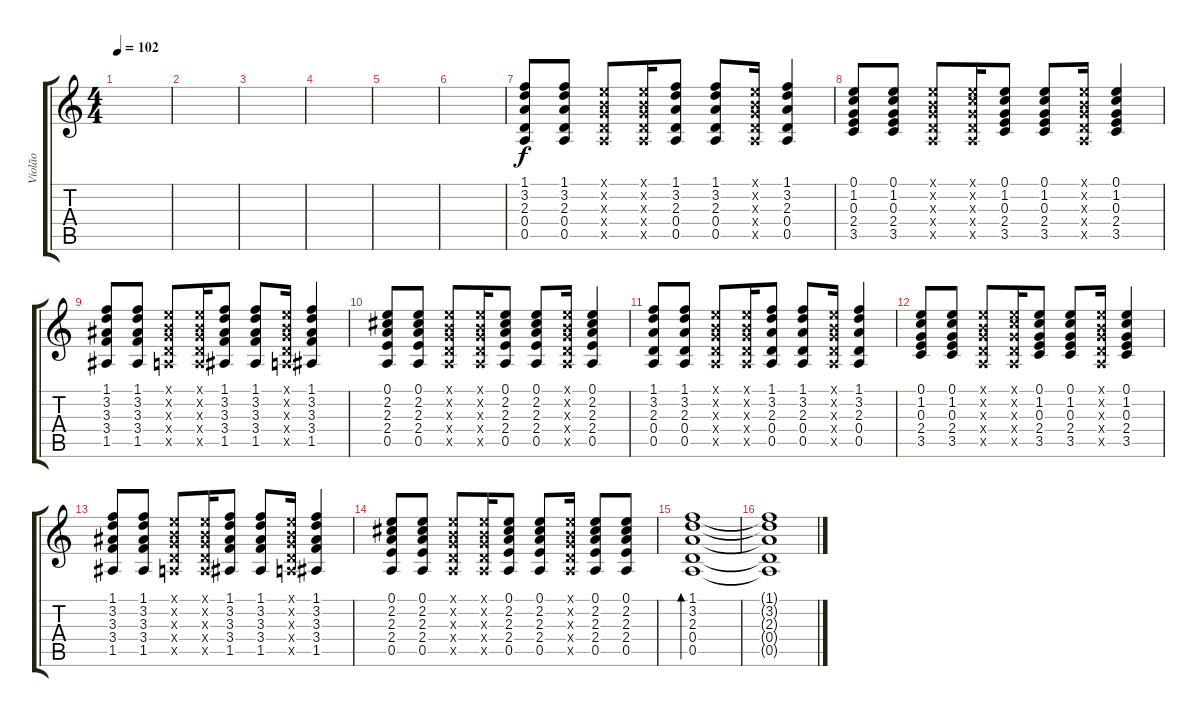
\track ("Violão" "Violão") {instrument acousticguitarsteel}
\staff {score tabs}
\tuning (E4 B3 G3 D3 A2 E2) {hide}
\ts (4 4)
\tempo 102
\clef g2
\ks c
|
|
|
|
|
|
(1.1 3.2 2.3 0.4 0.5).8 (1.1 3.2 2.3 0.4 0.5).8 (0.1{x} 0.2{x} 0.3{x} 0.4{x} 0.5{x}).8 (0.1{x} 0.2{x} 0.3{x} 0.4{x} 0.5{x}).16 (1.1 3.2 2.3 0.4 0.5).8 (1.1 3.2 2.3 0.4 0.5).8 (0.1{x} 0.2{x} 0.3{x} 0.4{x} 0.5{x}).16 (1.1 3.2 2.3 0.4 0.5).4 |
(0.1 1.2 0.3 2.4 3.5).8 (0.1 1.2 0.3 2.4 3.5).8 (0.1{x} 0.2{x} 0.3{x} 0.4{x} 0.5{x}).8 (0.1{x} 1.2{x} 0.3{x} 0.4{x} 0.5{x}).16 (0.1 1.2 0.3 2.4 3.5).8 (0.1 1.2 0.3 2.4 3.5).8 (0.1{x} 0.2{x} 0.3{x} 0.4{x} 0.5{x}).16 (0.1 1.2 0.3 2.4 3.5).4 |
(1.1 3.2 3.3 3.4 1.5).8 (1.1 3.2 3.3 3.4 1.5).8 (0.1{x} 0.2{x} 0.3{x} 0.4{x} 0.5{x}).8 (0.1{x} 0.2{x} 0.3{x} 0.4{x} 0.5{x}).16 (1.1 3.2 3.3 3.4 1.5).8 (1.1 3.2 3.3 3.4 1.5).8 (0.1{x} 0.2{x} 0.3{x} 0.4{x} 0.5{x}).16 (1.1 3.2 3.3 3.4 1.5).4 |
(0.1 2.2 2.3 2.4 0.5).8 (0.1 2.2 2.3 2.4 0.5).8 (0.1{x} 0.2{x} 0.3{x} 0.4{x} 0.5{x}).8 (0.1{x} 0.2{x} 0.3{x} 0.4{x} 0.5{x}).16 (0.1 2.2 2.3 2.4 0.5).8 (0.1 2.2 2.3 2.4 0.5).8 (0.1{x} 0.2{x} 0.3{x} 0.4{x} 0.5{x}).16 (0.1 2.2 2.3 2.4 0.5).4 |
(1.1 3.2 2.3 0.4 0.5).8 (1.1 3.2 2.3 0.4 0.5).8 (0.1{x} 0.2{x} 0.3{x} 0.4{x} 0.5{x}).8 (0.1{x} 0.2{x} 0.3{x} 0.4{x} 0.5{x}).16 (1.1 3.2 2.3 0.4 0.5).8 (1.1 3.2 2.3 0.4 0.5).8 (0.1{x} 0.2{x} 0.3{x} 0.4{x} 0.5{x}).16 (1.1 3.2 2.3 0.4 0.5).4 |
(0.1 1.2 0.3 2.4 3.5).8 (0.1 1.2 0.3 2.4 3.5).8 (0.1{x} 0.2{x} 0.3{x} 0.4{x} 0.5{x}).8 (0.1{x} 1.2{x} 0.3{x} 0.4{x} 0.5{x}).16 (0.1 1.2 0.3 2.4 3.5).8 (0.1 1.2 0.3 2.4 3.5).8 (0.1{x} 0.2{x} 0.3{x} 0.4{x} 0.5{x}).16 (0.1 1.2 0.3 2.4 3.5).4 |
(1.1 3.2 3.3 3.4 1.5).8 (1.1 3.2 3.3 3.4 1.5).8 (0.1{x} 0.2{x} 0.3{x} 0.4{x} 0.5{x}).8 (0.1{x} 0.2{x} 0.3{x} 0.4{x} 0.5{x}).16 (1.1 3.2 3.3 3.4 1.5).8 (1.1 3.2 3.3 3.4 1.5).8 (0.1{x} 0.2{x} 0.3{x} 0.4{x} 0.5{x}).16 (1.1 3.2 3.3 3.4 1.5).4 |
(0.1 2.2 2.3 2.4 0.5).8 (0.1 2.2 2.3 2.4 0.5).8 (0.1{x} 0.2{x} 0.3{x} 0.4{x} 0.5{x}).8 (0.1{x} 0.2{x} 0.3{x} 0.4{x} 0.5{x}).16 (0.1 2.2 2.3 2.4 0.5).8 (0.1 2.2 2.3 2.4 0.5).8 (0.1{x} 0.2{x} 0.3{x} 0.4{x} 0.5{x}).16 (0.1 2.2 2.3 2.4 0.5).8 (0.1 2.2 2.3 2.4 0.5).8 |
(1.1 3.2 2.3 0.4 0.5).1{bd 120} |
(1.1{t} 3.2{t} 2.3{t} 0.4{t} 0.5{t}).1
